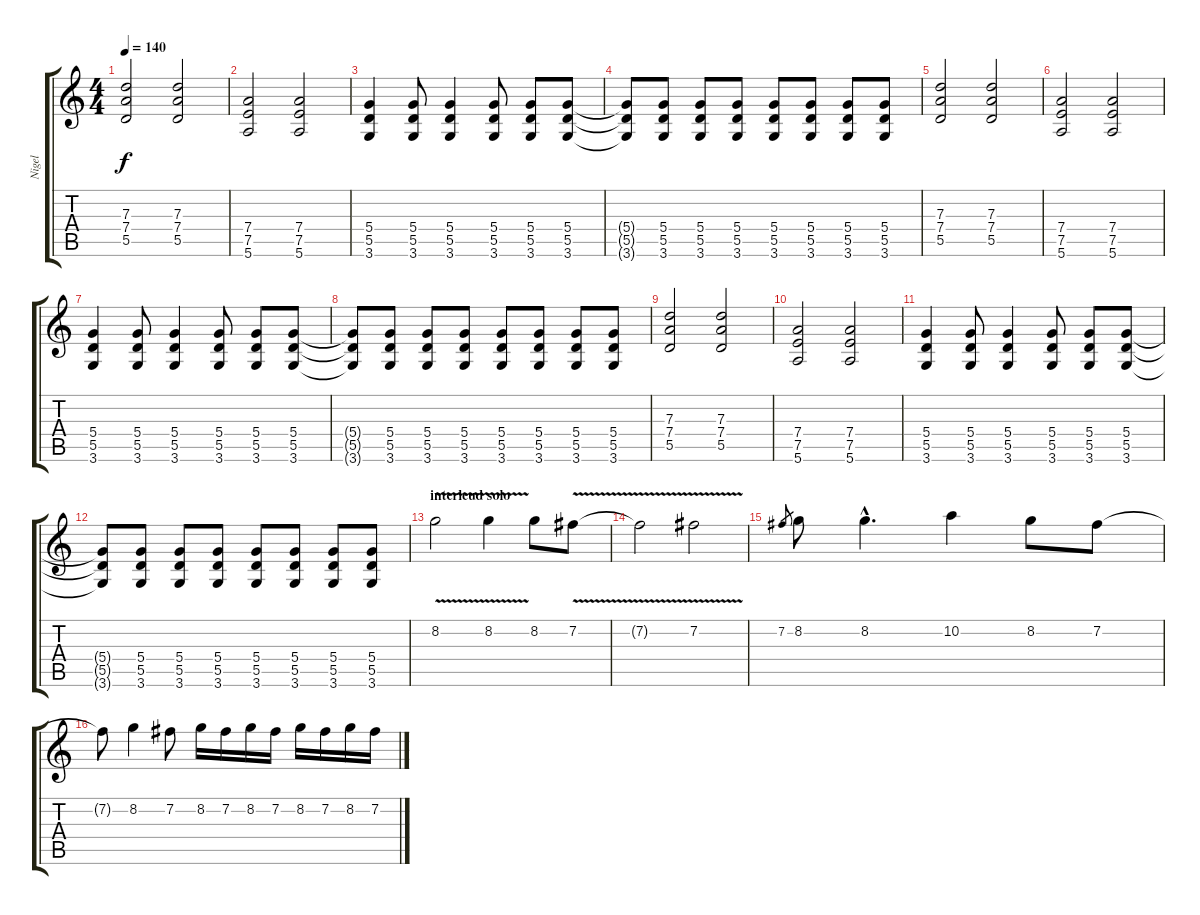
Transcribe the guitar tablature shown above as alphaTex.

\track ("Nigel" "Nigel") {instrument distortionguitar}
\staff {score tabs}
\tuning (E4 B3 G3 D3 A2 E2) {hide}
\ts (4 4)
\tempo 140
\clef g2
\ks c
(7.3 7.4 5.5).2{dy f} (7.3 7.4 5.5).2 |
(7.4 7.5 5.6).2 (7.4 7.5 5.6).2 |
(5.4 5.5 3.6).4 (5.4 5.5 3.6).8 (5.4 5.5 3.6).4 (5.4 5.5 3.6).8 (5.4 5.5 3.6).8 (5.4 5.5 3.6).8 |
(5.4{t} 5.5{t} 3.6{t}).8 (5.4 5.5 3.6).8 (5.4 5.5 3.6).8 (5.4 5.5 3.6).8 (5.4 5.5 3.6).8 (5.4 5.5 3.6).8 (5.4 5.5 3.6).8 (5.4 5.5 3.6).8 |
(7.3 7.4 5.5).2 (7.3 7.4 5.5).2 |
(7.4 7.5 5.6).2 (7.4 7.5 5.6).2 |
(5.4 5.5 3.6).4 (5.4 5.5 3.6).8 (5.4 5.5 3.6).4 (5.4 5.5 3.6).8 (5.4 5.5 3.6).8 (5.4 5.5 3.6).8 |
(5.4{t} 5.5{t} 3.6{t}).8 (5.4 5.5 3.6).8 (5.4 5.5 3.6).8 (5.4 5.5 3.6).8 (5.4 5.5 3.6).8 (5.4 5.5 3.6).8 (5.4 5.5 3.6).8 (5.4 5.5 3.6).8 |
(7.3 7.4 5.5).2 (7.3 7.4 5.5).2 |
(7.4 7.5 5.6).2 (7.4 7.5 5.6).2 |
(5.4 5.5 3.6).4 (5.4 5.5 3.6).8 (5.4 5.5 3.6).4 (5.4 5.5 3.6).8 (5.4 5.5 3.6).8 (5.4 5.5 3.6).8 |
(5.4{t} 5.5{t} 3.6{t}).8 (5.4 5.5 3.6).8 (5.4 5.5 3.6).8 (5.4 5.5 3.6).8 (5.4 5.5 3.6).8 (5.4 5.5 3.6).8 (5.4 5.5 3.6).8 (5.4 5.5 3.6).8 |
\section ("" "interleud solo")
8.2{v}.2{volume 12} 8.2{v}.4 8.2.8 7.2{v}.8 |
7.2{t}.2 7.2{v}.2 |
7.2.8{gr} 8.2.8 8.2{hac}.4{d} 10.2.4 8.2.8 7.2.8 |
7.2{t}.8 8.2.4 7.2.8 8.2.16 7.2.16 8.2.16 7.2.16 8.2.16 7.2.16 8.2.16 7.2.16
